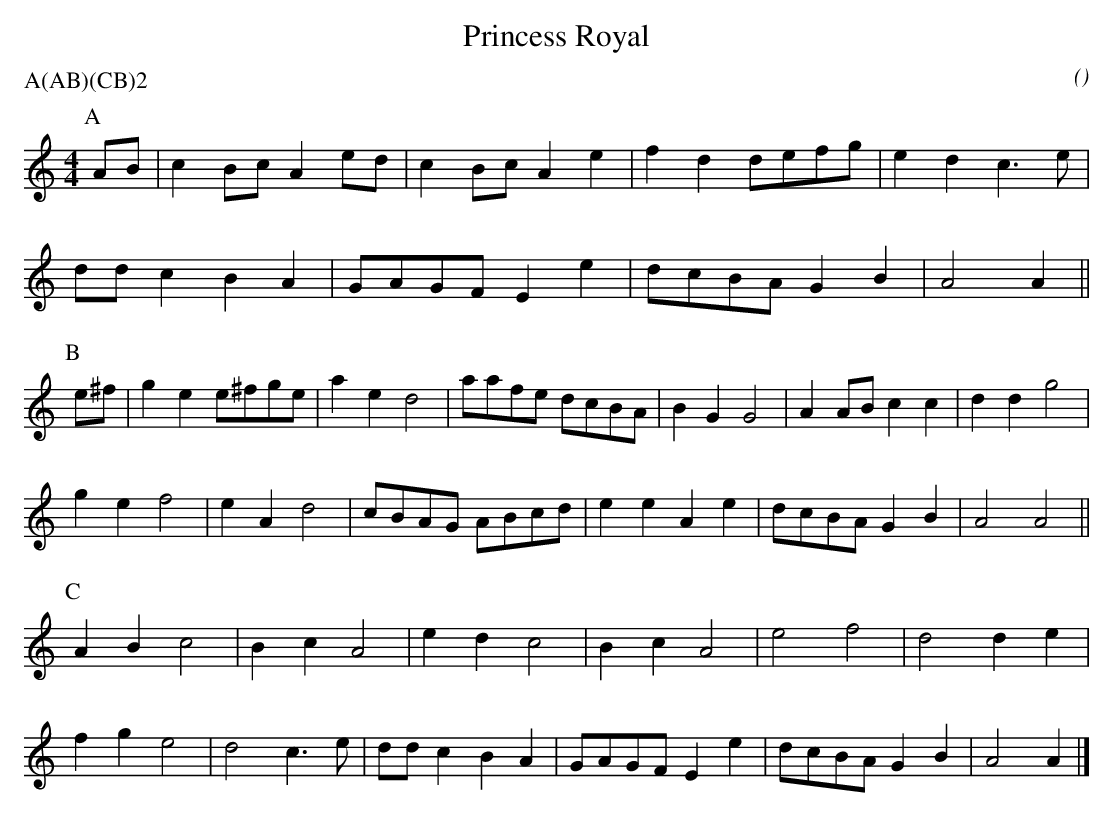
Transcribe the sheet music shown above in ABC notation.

X:1
T:Princess Royal
M:4/4
C:
O:
P:A(AB)(CB)2
L:1/8
K:C
P:A
 AB | c2 Bc A2 ed | c2 Bc A2 e2 | f2 d2 defg | e2 d2 c3 e |
 dd c2 B2 A2 | GAGF E2 e2 | dcBA G2 B2 | A4 A2 ||
P:B
 e^f | g2 e2 e^fge | a2 e2 d4 | aafe dcBA | B2 G2 G4 |\
 A2 AB c2 c2 | d2 d2 g4 |
 g2 e2 f4 | e2 A2 d4 |\
 cBAG ABcd | e2 e2 A2 e2 | dcBA G2 B2 | A4 A4 ||
P:C
 A2 B2 c4 | B2 c2 A4 | e2 d2 c4 | B2 c2 A4 |\
 e4 f4 | d4 d2 e2 |
 f2 g2 e4 | d4 c3 e |\
 dd c2 B2 A2 | GAGF E2 e2 |dcBA G2 B2 | A4 A2 |]
